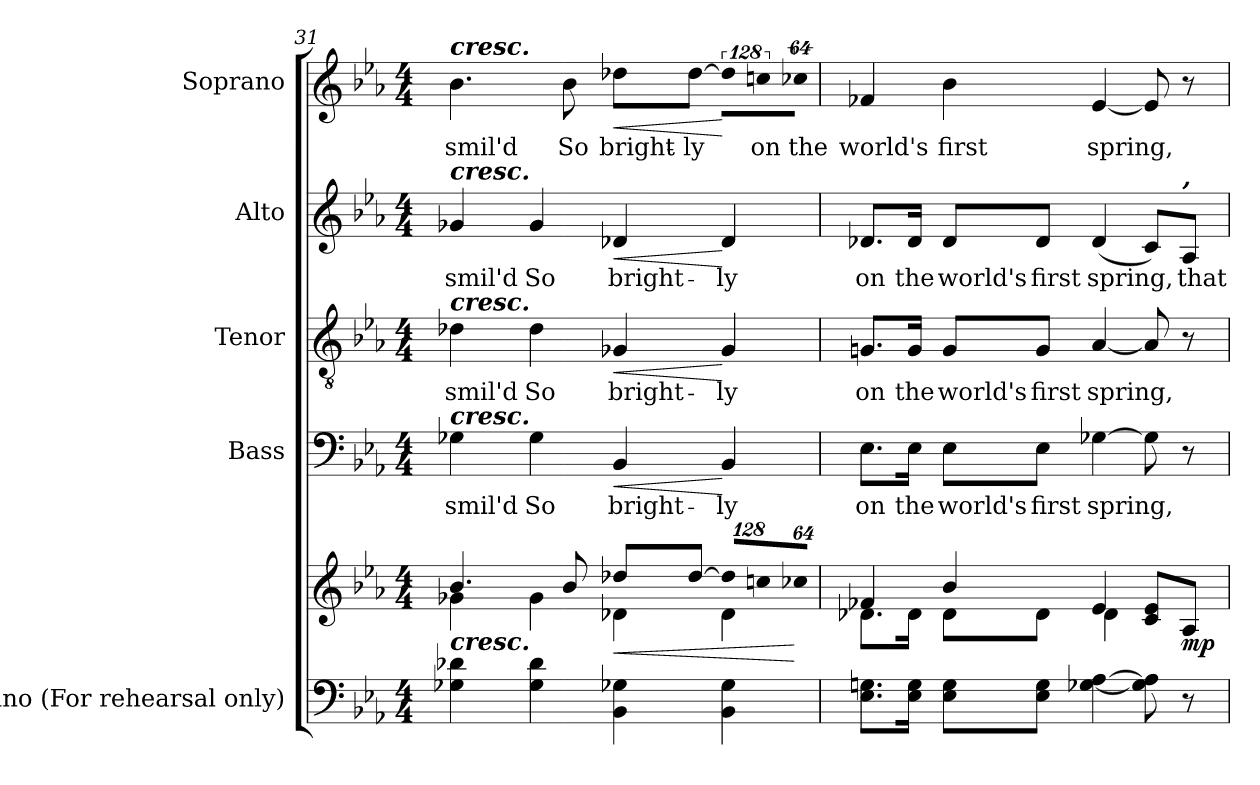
**kern	**kern	**dynam	**kern	**text	**dynam	**kern	**text	**dynam	**kern	**text	**dynam	**kern	**text	**dynam
*part5	*part5	*part5	*part4	*part4	*part4	*part3	*part3	*part3	*part2	*part2	*part2	*part1	*part1	*part1
*staff6	*staff5	*staff5/6	*staff4	*staff4	*staff4	*staff3	*staff3	*staff3	*staff2	*staff2	*staff2	*staff1	*staff1	*staff1
*I"Piano (For rehearsal only)	*	*	*I"Bass	*	*	*I"Tenor	*	*	*I"Alto	*	*	*I"Soprano	*	*
*I'Pno.	*	*	*I'B.	*	*	*I'T.	*	*	*I'A.	*	*	*I'S.	*	*
*clefF4	*clefG2	*	*clefF4	*	*	*clefGv2	*	*	*clefG2	*	*	*clefG2	*	*
*	*	*	*	*	*	*ITrd7c12	*	*	*	*	*	*	*	*
*k[b-e-a-]	*k[b-e-a-]	*	*k[b-e-a-]	*	*	*k[b-e-a-]	*	*	*k[b-e-a-]	*	*	*k[b-e-a-]	*	*
*E-:	*E-:	*	*E-:	*	*	*E-:	*	*	*E-:	*	*	*E-:	*	*
*M4/4	*M4/4	*	*M4/4	*	*	*M4/4	*	*	*M4/4	*	*	*M4/4	*	*
=31	=31	=31	=31	=31	=31	=31	=31	=31	=31	=31	=31	=31	=31	=31
*	*^	*	*	*	*	*	*	*	*	*	*	*	*	*
!	!	!	!	!	!LO:LY:b:color=#000000	!	!	!	!	!	!	!	!	!	!
!	!	!	!	!	!	!	!	!LO:LY:b:color=#000000	!	!	!	!	!	!	!
!	!	!	!	!	!	!	!	!	!	!	!LO:LY:b:color=#000000	!	!	!	!
!	!	!	!	!	!	!	!	!	!	!	!	!	!LO:TX:a:Bi:t=cresc.	!	!
!	!	!	!	!	!	!	!	!	!	!LO:TX:a:Bi:t=cresc.	!	!	!	!	!
!	!	!	!	!	!	!	!LO:TX:a:Bi:t=cresc.	!	!	!	!	!	!	!	!
!	!	!	!	!LO:TX:a:Bi:t=cresc.	!	!	!	!	!	!	!	!	!	!	!
!LO:TX:a:Bi:t=cresc.	!	!	!	!	!	!	!	!	!	!	!	!	!	!	!
!	!	!	!	!	!	!	!	!	!	!	!	!	!	!LO:LY:b:color=#000000	!
4G-Xi\ 4d-Xi	4.b-i/	4g-Xi\	.	4G-Xi\	smil'd	.	4D-Xi\	smil'd	.	4g-Xi/	smil'd	.	4.b-i\	smil'd	.
!	!	!	!	!	!LO:LY:b:color=#000000	!	!	!	!	!	!	!	!	!	!
!	!	!	!	!	!	!	!	!LO:LY:b:color=#000000	!	!	!	!	!	!	!
!	!	!	!	!	!	!	!	!	!	!	!LO:LY:b:color=#000000	!	!	!	!
4G-i\ 4d-i	.	4g-i\	.	4G-i\	So	.	4D-i\	So	.	4g-i/	So	.	.	.	.
!	!	!	!	!	!	!	!	!	!	!	!	!	!	!LO:LY:b:color=#000000	!
.	8b-i/	.	.	.	.	.	.	.	.	.	.	.	8b-i\	So	.
!	!	!	!LO:HP:b	!	!	!	!	!	!	!	!	!	!	!	!
!	!	!	!	!	!LO:LY:b:color=#000000	!LO:HP:b	!	!	!	!	!	!	!	!	!
!	!	!	!	!	!	!	!	!LO:LY:b:color=#000000	!LO:HP:b	!	!	!	!	!	!
!	!	!	!	!	!	!	!	!	!	!	!LO:LY:b:color=#000000	!LO:HP:b	!	!	!
!	!	!	!	!	!	!	!	!	!	!	!	!	!	!LO:LY:b:color=#000000	!LO:HP:b
4BB-i\ 4G-Xi	8dd-Xi/L	4d-Xi\	<	4BB-i/	bright-	<	4GG-Xi/	bright-	<	4d-Xi/	bright-	<	8dd-Xi\L	bright-	<
!	!	!	!	!	!	!	!	!	!	!	!	!	!	!LO:LY:b:color=#000000	!
.	[>8dd-i/J	.	.	.	.	.	.	.	.	.	.	.	[>8dd-i\J	-ly	.
*	*Xbrackettup	*	*	*	*	*	*	*	*	*	*	*	*	*	*
!	!LO:N:vis=8	!	!	!	!	!	!	!	!	!	!	!	!	!	!
!	!	!	!	!	!LO:LY:b:color=#000000	!	!	!	!	!	!	!	!	!	!
!	!	!	!	!	!	!	!	!LO:LY:b:color=#000000	!	!	!	!	!	!	!
!	!	!	!	!	!	!	!	!	!	!	!LO:LY:b:color=#000000	!	!LO:N:vis=8	!	!
4BB-i\ 4G-i	1024%85dd-i/L]	4d-i\	.	4BB-i/	-ly	[	4GG-i/	-ly	[	4d-i/	-ly	[	1024%85dd-i\L]	.	[
!	!LO:N:vis=8	!	!	!	!	!	!	!	!	!	!	!	!LO:N:vis=8	!	!
!	!	!	!	!	!	!	!	!	!	!	!	!	!	!LO:LY:b:color=#000000	!
.	1024%85ccni/	.	.	.	.	.	.	.	.	.	.	.	1024%85ccni\	on	.
!	!LO:N:vis=8	!	!	!	!	!	!	!	!	!	!	!	!LO:N:vis=8	!	!
!	!	!	!	!	!	!	!	!	!	!	!	!	!	!LO:LY:b:color=#000000	!
.	512%43cc-Xi/J	.	[	.	.	.	.	.	.	.	.	.	512%43cc-Xi\J	the	.
=32	=32	=32	=32	=32	=32	=32	=32	=32	=32	=32	=32	=32	=32	=32	=32
!	!	!	!	!	!LO:LY:b:color=#000000	!	!	!	!	!	!	!	!	!	!
!	!	!	!	!	!	!	!	!LO:LY:b:color=#000000	!	!	!	!	!	!	!
!	!	!	!	!	!	!	!	!	!	!	!LO:LY:b:color=#000000	!	!	!	!
!	!	!	!	!	!	!	!	!	!	!	!	!	!	!LO:LY:b:color=#000000	!
8.E-i\ 8.GniL	4f-Xi/	8.d-Xi\L	.	8.E-i\L	on	.	8.GGni/L	on	.	8.d-Xi/L	on	.	4f-Xi/	world's	.
!	!	!	!	!	!LO:LY:b:color=#000000	!	!	!	!	!	!	!	!	!	!
!	!	!	!	!	!	!	!	!LO:LY:b:color=#000000	!	!	!	!	!	!	!
!	!	!	!	!	!	!	!	!	!	!	!LO:LY:b:color=#000000	!	!	!	!
16E-i\ 16GiJk	.	16d-i\Jk	.	16E-i\Jk	the	.	16GGi/Jk	the	.	16d-i/Jk	the	.	.	.	.
!	!	!	!	!	!LO:LY:b:color=#000000	!	!	!	!	!	!	!	!	!	!
!	!	!	!	!	!	!	!	!LO:LY:b:color=#000000	!	!	!	!	!	!	!
!	!	!	!	!	!	!	!	!	!	!	!LO:LY:b:color=#000000	!	!	!	!
!	!	!	!	!	!	!	!	!	!	!	!	!	!	!LO:LY:b:color=#000000	!
8E-i\ 8GiL	4b-i/	8d-i\L	.	8E-i\L	world's	.	8GGi/L	world's	.	8d-i/L	world's	.	4b-i\	first	.
!	!	!	!	!	!LO:LY:b:color=#000000	!	!	!	!	!	!	!	!	!	!
!	!	!	!	!	!	!	!	!LO:LY:b:color=#000000	!	!	!	!	!	!	!
!	!	!	!	!	!	!	!	!	!	!	!LO:LY:b:color=#000000	!	!	!	!
8E-i\ 8GiJ	.	8d-i\J	.	8E-i\J	first	.	8GGi/J	first	.	8d-i/J	first	.	.	.	.
!	!	!	!	!	!LO:LY:b:color=#000000	!	!	!	!	!	!	!	!	!	!
!	!	!	!	!	!	!	!	!LO:LY:b:color=#000000	!	!	!	!	!	!	!
!	!	!	!	!	!	!	!	!	!	!	!LO:LY:b:color=#000000	!	!	!	!
!	!	!	!	!	!	!	!	!	!	!	!	!	!	!LO:LY:b:color=#000000	!
[<4G-Xi\ [>4A-i	4e-i/	4d-i\	.	[>4G-Xi\	spring,	.	[<4AA-i/	spring,	.	(4d-i/	spring,	.	[<4e-i/	spring,	.
8G-i\] 8A-i]	8ci/ 8e-iL	4ryy	.	8G-i\]	.	.	8AA-i/]	.	.	8ci/L)	.	.	8e-i/]	.	.
!	!	!	!	!	!	!	!	!	!	!LO:TX:a:Bi:t=,	!	!	!	!	!
!	!	!	!	!	!	!	!	!	!	!	!LO:LY:b:color=#000000	!	!	!	!
8r	8A-i/J	.	mp	8r	.	.	8r	.	.	8A-i/J	that	.	8r	.	.
*	*v	*v	*	*	*	*	*	*	*	*	*	*	*	*	*
=	=	=	=	=	=	=	=	=	=	=	=	=	=	=
*-	*-	*-	*-	*-	*-	*-	*-	*-	*-	*-	*-	*-	*-	*-
